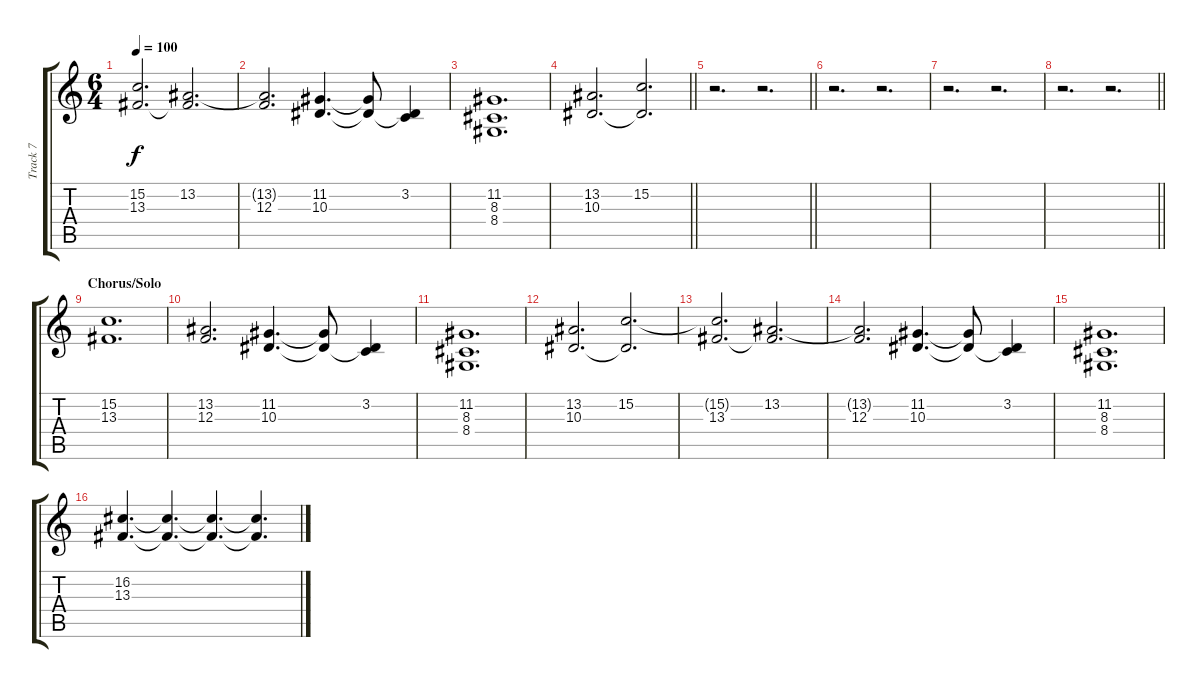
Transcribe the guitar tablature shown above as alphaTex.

\track ("Track 7" "Track 7") {instrument stringensemble1}
\staff {score tabs}
\tuning (D4 A3 F3 C3 G2 C2) {hide}
\ts (6 4)
\tempo 100
\clef g2
\ks c
(15.2{t} 13.3).2{d dy f} (13.2 13.3{t}).2{d} |
(13.2{t} 12.3).2{d} (11.2 10.3).4{d} (11.2{t} 10.3{t}).8 (3.2 10.3{t}).4 |
(11.2 8.3 8.4).1{d} |
\barLineRight lightlight
(13.2 10.3).2{d} (15.2 10.3{t}).2{d} |
\barLineRight lightlight
r.2{d} r.2{d} |
r.2{d} r.2{d} |
r.2{d} r.2{d} |
\barLineRight lightlight
r.2{d} r.2{d} |
\section ("" "Chorus/Solo")
(15.2 13.3).1{d} |
(13.2 12.3).2{d} (11.2 10.3).4{d} (11.2{t} 10.3{t}).8 (3.2 10.3{t}).4 |
(11.2 8.3 8.4).1{d} |
(13.2 10.3).2{d} (15.2 10.3{t}).2{d} |
(15.2{t} 13.3).2{d} (13.2 13.3{t}).2{d} |
(13.2{t} 12.3).2{d} (11.2 10.3).4{d} (11.2{t} 10.3{t}).8 (3.2 10.3{t}).4 |
(11.2 8.3 8.4).1{d} |
(16.2 13.3).4{d} (16.2{t} 13.3{t}).4{d} (16.2{t} 13.3{t}).4{d} (16.2{t} 13.3{t}).4{d}
